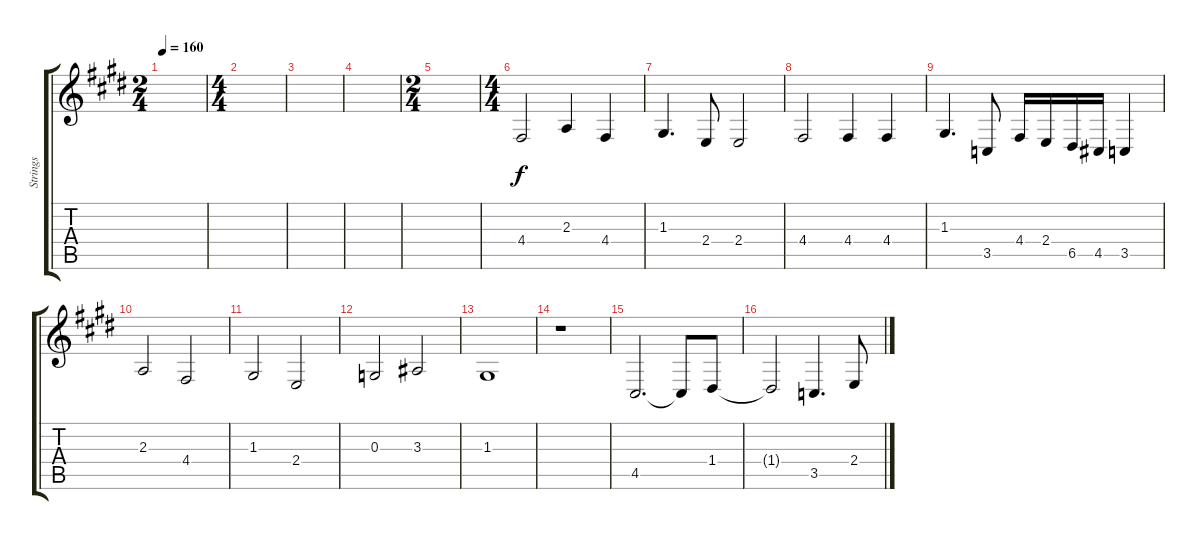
\track ("Strings" "Strings") {instrument stringensemble1}
\staff {score tabs}
\tuning (E4 B3 G3 D3 A2 E2) {hide}
\ts (2 4)
\tempo 160
\clef g2
\ks e
|
\ts (4 4)
|
|
|
\ts (2 4)
|
\ts (4 4)
4.4.2 2.3.4 4.4.4 |
1.3.4{d} 2.4.8 2.4.2 |
4.4.2 4.4.4 4.4.4 |
1.3.4{d} 3.5.8 4.4.16 2.4.16 6.5.16 4.5.16 3.5.4 |
2.3.2 4.4.2 |
1.3.2 2.4.2 |
0.3.2 3.3.2 |
1.3.1 |
r.1 |
4.5.2{d} 4.5{t}.8 1.4.8 |
1.4{t}.2 3.5.4{d} 2.4.8
